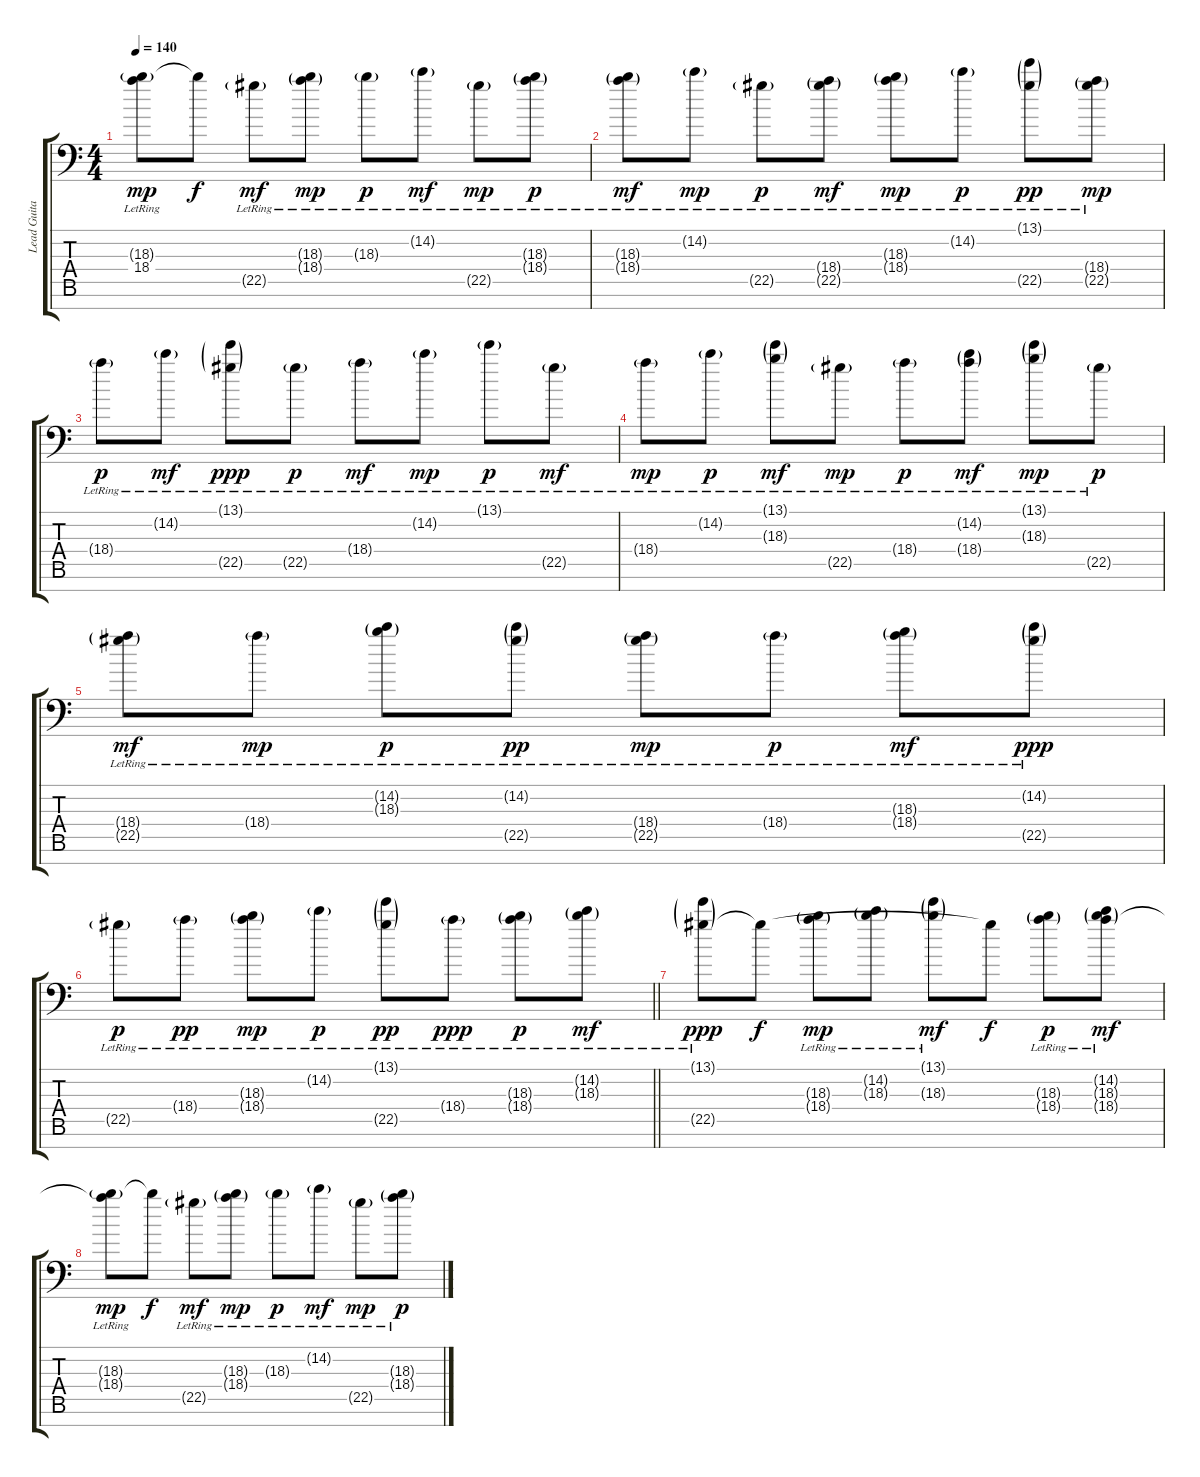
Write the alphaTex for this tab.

\track ("Lead Guitar #2" "Lead Guita") {instrument electricguitarjazz}
\staff {score tabs}
\tuning (Eb4 Bb3 F3 Eb3 Bb2 F2 Ab1) {hide}
\ts (4 4)
\tempo 140
\clef f4
\ks c
(18.3{g lr} 18.4{t}).8{dy mp} 18.3{t}.8{dy f} 22.5{g lr}.8{dy mf} (18.3{g lr} 18.4{g lr}).8{dy mp} 18.3{g lr}.8{dy p} 14.2{g lr}.8{dy mf} 22.5{g lr}.8{dy mp} (18.3{g lr} 18.4{g lr}).8{dy p} |
(18.3{g lr} 18.4{g lr}).8{dy mf} 14.2{g lr}.8{dy mp} 22.5{g lr}.8{dy p} (18.4{g lr} 22.5{g lr}).8{dy mf} (18.3{g lr} 18.4{g lr}).8{dy mp} 14.2{g lr}.8{dy p} (13.1{g lr} 22.5{g lr}).8{dy pp} (18.4{g lr} 22.5{g lr}).8{dy mp} |
18.4{g lr}.8{dy p} 14.2{g lr}.8{dy mf} (13.1{g lr} 22.5{g lr}).8{dy ppp} 22.5{g lr}.8{dy p} 18.4{g lr}.8{dy mf} 14.2{g lr}.8{dy mp} 13.1{g lr}.8{dy p} 22.5{g lr}.8{dy mf} |
18.4{g lr}.8{dy mp} 14.2{g lr}.8{dy p} (13.1{g lr} 18.3{g lr}).8{dy mf} 22.5{g lr}.8{dy mp} 18.4{g lr}.8{dy p} (14.2{g lr} 18.4{g lr}).8{dy mf} (13.1{g lr} 18.3{g lr}).8{dy mp} 22.5{g lr}.8{dy p} |
(18.4{g lr} 22.5{g lr}).8{dy mf} 18.4{g lr}.8{dy mp} (14.2{g lr} 18.3{g lr}).8{dy p} (14.2{g lr} 22.5{g lr}).8{dy pp} (18.4{g lr} 22.5{g lr}).8{dy mp} 18.4{g lr}.8{dy p} (18.3{g lr} 18.4{g lr}).8{dy mf} (14.2{g lr} 22.5{g lr}).8{dy ppp} |
\barLineRight lightlight
22.5{g lr}.8{dy p} 18.4{g lr}.8{dy pp} (18.3{g lr} 18.4{g lr}).8{dy mp} 14.2{g lr}.8{dy p} (13.1{g lr} 22.5{g lr}).8{dy pp} 18.4{g lr}.8{dy ppp} (18.3{g lr} 18.4{g lr}).8{dy p} (14.2{g lr} 18.3{g lr}).8{dy mf} |
\section ("" "")
(13.1{g lr} 22.5{g lr}).8{dy ppp} 22.5{t}.8{dy f} (18.3{g lr} 18.4{g lr}).8{dy mp} (14.2{g lr} 18.3{g lr}).8 (13.1{g lr} 18.3{g lr}).8{dy mf} 22.5{t}.8{dy f} (18.3{g lr} 18.4{g lr}).8{dy p} (14.2{g lr} 18.3{g lr} 18.4{g lr}).8{dy mf} |
(18.3{g lr} 18.4{t}).8{dy mp} 18.3{t}.8{dy f} 22.5{g lr}.8{dy mf} (18.3{g lr} 18.4{g lr}).8{dy mp} 18.3{g lr}.8{dy p} 14.2{g lr}.8{dy mf} 22.5{g lr}.8{dy mp} (18.3{g lr} 18.4{g lr}).8{dy p}
